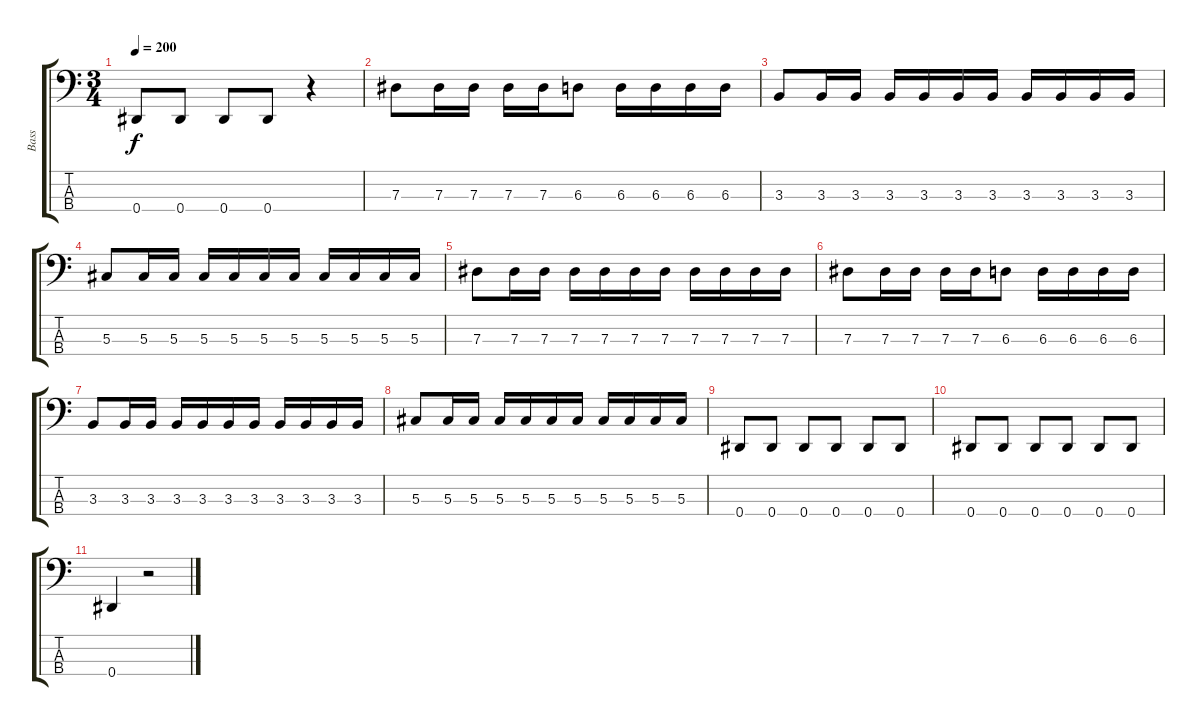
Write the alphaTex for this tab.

\track ("Bass" "Bass") {instrument electricbassfinger}
\staff {score tabs}
\tuning (Gb2 Db2 Ab1 Eb1) {hide}
\ts (3 4)
\tempo 200
\clef f4
\ks c
0.4.8{dy f} 0.4.8 0.4.8 0.4.8 r.4 |
7.3.8 7.3.16 7.3.16 7.3.16 7.3.16 6.3.8 6.3.16 6.3.16 6.3.16 6.3.16 |
3.3.8 3.3.16 3.3.16 3.3.16 3.3.16 3.3.16 3.3.16 3.3.16 3.3.16 3.3.16 3.3.16 |
5.3.8 5.3.16 5.3.16 5.3.16 5.3.16 5.3.16 5.3.16 5.3.16 5.3.16 5.3.16 5.3.16 |
7.3.8 7.3.16 7.3.16 7.3.16 7.3.16 7.3.16 7.3.16 7.3.16 7.3.16 7.3.16 7.3.16 |
7.3.8 7.3.16 7.3.16 7.3.16 7.3.16 6.3.8 6.3.16 6.3.16 6.3.16 6.3.16 |
3.3.8 3.3.16 3.3.16 3.3.16 3.3.16 3.3.16 3.3.16 3.3.16 3.3.16 3.3.16 3.3.16 |
5.3.8 5.3.16 5.3.16 5.3.16 5.3.16 5.3.16 5.3.16 5.3.16 5.3.16 5.3.16 5.3.16 |
0.4.8 0.4.8 0.4.8 0.4.8 0.4.8 0.4.8 |
0.4.8 0.4.8 0.4.8 0.4.8 0.4.8 0.4.8 |
0.4.4 r.2
